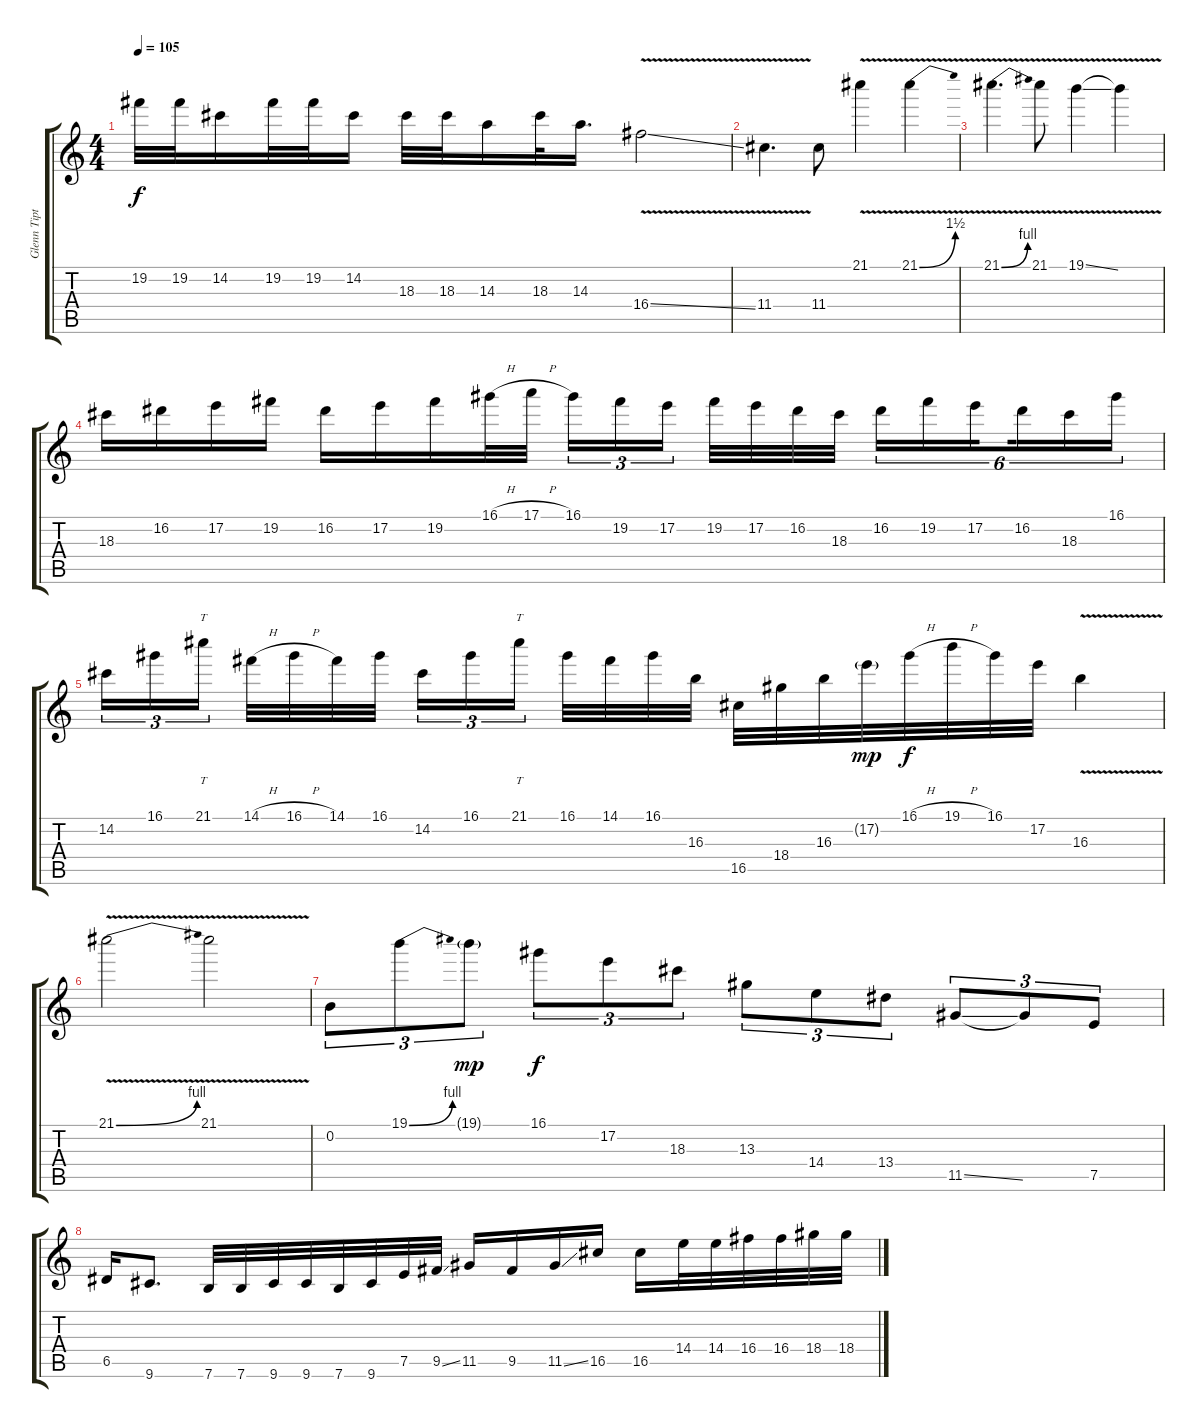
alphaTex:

\track ("Glenn Tipton" "Glenn Tipt") {instrument overdrivenguitar}
\staff {score tabs}
\tuning (E4 B3 G3 D3 A2 E2) {hide}
\ts (4 4)
\tempo 105
\clef g2
\ks c
19.2.32{dy f} 19.2.32 14.2.16 19.2.32 19.2.32 14.2.16 18.3.32 18.3.32 14.3.16 18.3.32 14.3.16{d} 16.4{v ss}.2 |
11.4{v}.4{d} 11.4.8 21.1{v}.4 21.1{be (bend 0 0 60 6) v}.4 |
21.1{be (bend 0 0 60 4) v}.4{d} 21.1{v}.8 19.1{v ss}.4 19.1{v t}.4 |
18.3.16 16.2.16 17.2.16 19.2.16 16.2.16 17.2.16 19.2.16 16.1{h}.32 17.1{h}.32 16.1.16{tu (3 2)} 19.2.16{tu (3 2)} 17.2.16{tu (3 2) beam splitsecondary} 19.2.32 17.2.32 16.2.32 18.3.32 16.2.16{tu (6 4)} 19.2.16{tu (6 4)} 17.2.16{tu (6 4) beam splitsecondary} 16.2.16{tu (6 4)} 18.3.16{tu (6 4)} 16.1.16{tu (6 4)} |
14.2.16{tu (3 2)} 16.1.16{tu (3 2)} 21.1.16{tt tu (3 2) beam splitsecondary} 14.1{h}.32 16.1{h}.32 14.1.32 16.1.32 14.2.16{tu (3 2)} 16.1.16{tu (3 2)} 21.1.16{tt tu (3 2) beam splitsecondary} 16.1.32 14.1.32 16.1.32 16.3.32 16.5.32 18.4.32 16.3.32 17.2{g}.32{dy mp} 16.1{h}.32{dy f} 19.1{h}.32 16.1.32 17.2.32 16.3{v}.4 |
21.1{be (bend 0 0 60 4) v}.2 21.1{v}.2 |
0.2.8{tu (3 2)} 19.1{be (bend 0 0 60 4)}.8{tu (3 2)} 19.1{g}.8{tu (3 2) dy mp} 16.1.8{tu (3 2) dy f} 17.2.8{tu (3 2)} 18.3.8{tu (3 2)} 13.3.8{tu (3 2)} 14.4.8{tu (3 2)} 13.4.8{tu (3 2)} 11.5{ss}.8{tu (3 2)} 11.5{t}.8{tu (3 2)} 7.5.8{tu (3 2)} |
6.5.16 9.6.8{d} 7.6.32 7.6.32 9.6.32 9.6.32 7.6.32 9.6.32 7.5.32 9.5{ss}.32 11.5.16 9.5.16 11.5{ss}.16 16.5.16 16.5.16 14.4.32 14.4.32 16.4.32 16.4.32 18.4.32 18.4.32
